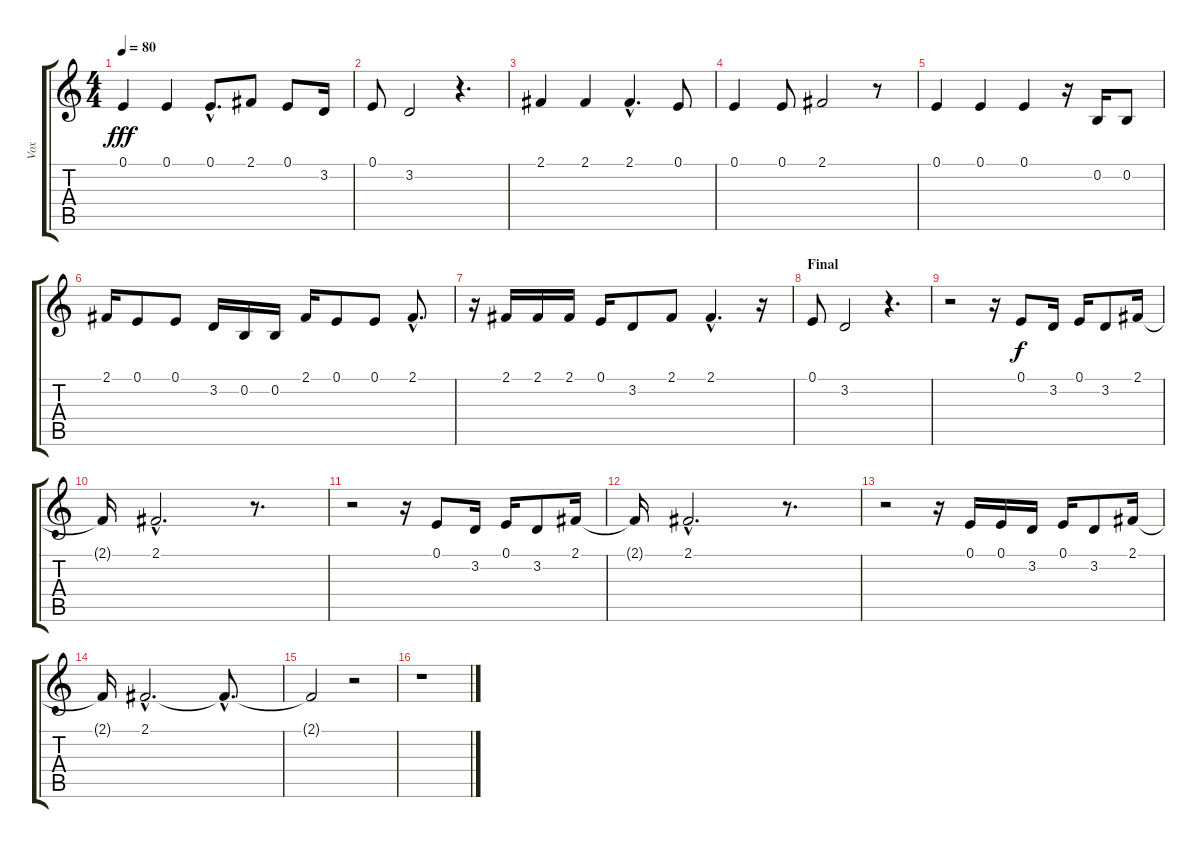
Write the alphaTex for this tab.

\track ("Vox" "Vox") {instrument harmonica}
\staff {score tabs}
\tuning (E4 B3 G3 D3 A2 E2) {hide}
\ts (4 4)
\tempo 80
\clef g2
\ks c
0.1.4{dy fff} 0.1.4 0.1{hac}.8{d} 2.1.8 0.1.8 3.2.16 |
0.1.8 3.2.2 r.4{d} |
2.1.4 2.1.4 2.1{hac}.4{d} 0.1.8 |
0.1.4 0.1.8 2.1.2 r.8 |
0.1.4 0.1.4 0.1.4 r.16 0.2.16 0.2.8 |
2.1.16 0.1.8 0.1.8 3.2.16 0.2.16 0.2.16 2.1.16 0.1.8 0.1.8 2.1{hac}.8{d} |
r.16 2.1.16 2.1.16 2.1.16 0.1.16 3.2.8 2.1.8 2.1{hac}.4{d} r.16 |
\section ("" "Final")
0.1.8 3.2.2 r.4{d} |
r.2 r.16 0.1.8{dy f} 3.2.16 0.1.16 3.2.8 2.1.16 |
2.1{t}.16 2.1{hac}.2{d} r.8{d} |
r.2 r.16 0.1.8 3.2.16 0.1.16 3.2.8 2.1.16 |
2.1{t}.16 2.1{hac}.2{d} r.8{d} |
r.2 r.16 0.1.16 0.1.16 3.2.16 0.1.16 3.2.8 2.1.16 |
2.1{t}.16 2.1{hac}.2{d} 2.1{hac t}.8{d} |
2.1{t}.2 r.2 |
r.1
